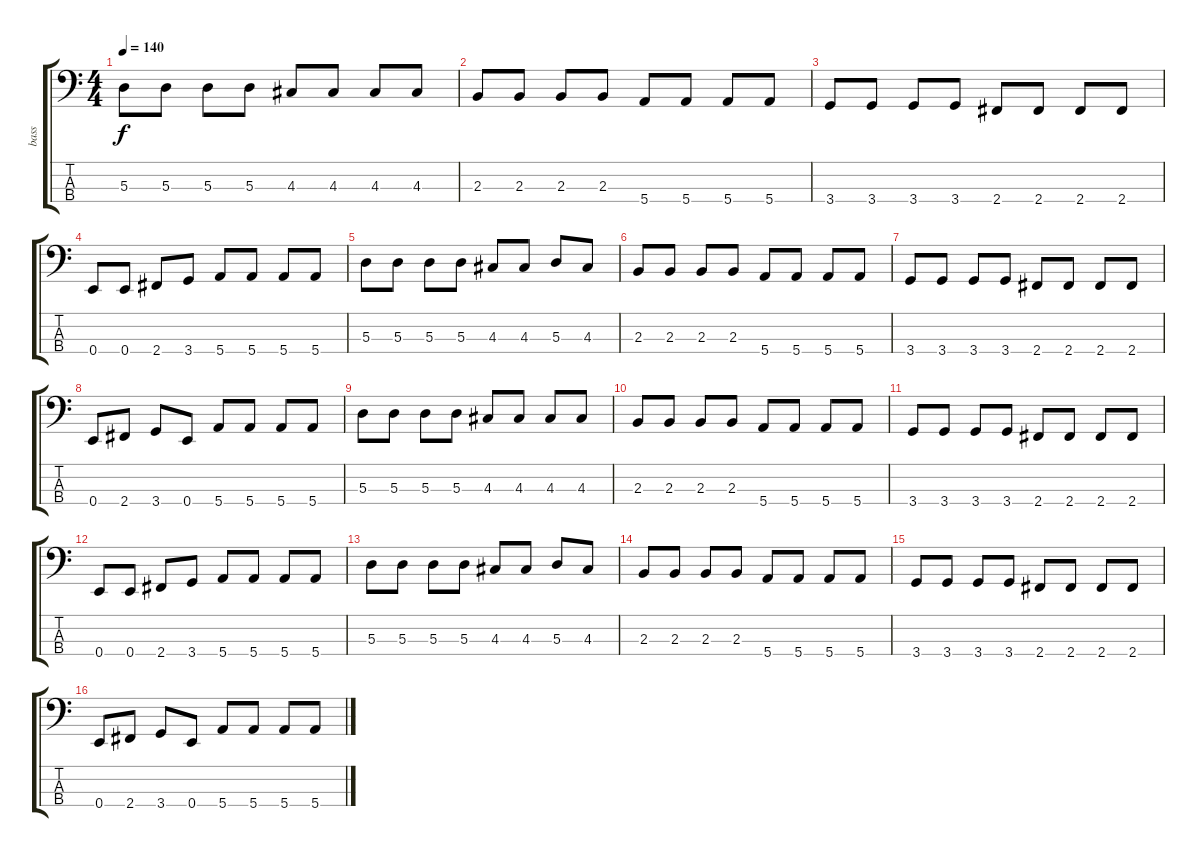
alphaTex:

\track ("bass" "bass") {instrument electricbassfinger}
\staff {score tabs}
\tuning (G2 D2 A1 E1) {hide}
\ts (4 4)
\tempo 140
\clef f4
\ks c
5.3.8{dy f} 5.3.8 5.3.8 5.3.8 4.3.8 4.3.8 4.3.8 4.3.8 |
2.3.8 2.3.8 2.3.8 2.3.8 5.4.8 5.4.8 5.4.8 5.4.8 |
3.4.8 3.4.8 3.4.8 3.4.8 2.4.8 2.4.8 2.4.8 2.4.8 |
0.4.8 0.4.8 2.4.8 3.4.8 5.4.8 5.4.8 5.4.8 5.4.8 |
5.3.8 5.3.8 5.3.8 5.3.8 4.3.8 4.3.8 5.3.8 4.3.8 |
2.3.8 2.3.8 2.3.8 2.3.8 5.4.8 5.4.8 5.4.8 5.4.8 |
3.4.8 3.4.8 3.4.8 3.4.8 2.4.8 2.4.8 2.4.8 2.4.8 |
0.4.8 2.4.8 3.4.8 0.4.8 5.4.8 5.4.8 5.4.8 5.4.8 |
5.3.8 5.3.8 5.3.8 5.3.8 4.3.8 4.3.8 4.3.8 4.3.8 |
2.3.8 2.3.8 2.3.8 2.3.8 5.4.8 5.4.8 5.4.8 5.4.8 |
3.4.8 3.4.8 3.4.8 3.4.8 2.4.8 2.4.8 2.4.8 2.4.8 |
0.4.8 0.4.8 2.4.8 3.4.8 5.4.8 5.4.8 5.4.8 5.4.8 |
5.3.8 5.3.8 5.3.8 5.3.8 4.3.8 4.3.8 5.3.8 4.3.8 |
2.3.8 2.3.8 2.3.8 2.3.8 5.4.8 5.4.8 5.4.8 5.4.8 |
3.4.8 3.4.8 3.4.8 3.4.8 2.4.8 2.4.8 2.4.8 2.4.8 |
0.4.8 2.4.8 3.4.8 0.4.8 5.4.8 5.4.8 5.4.8 5.4.8
